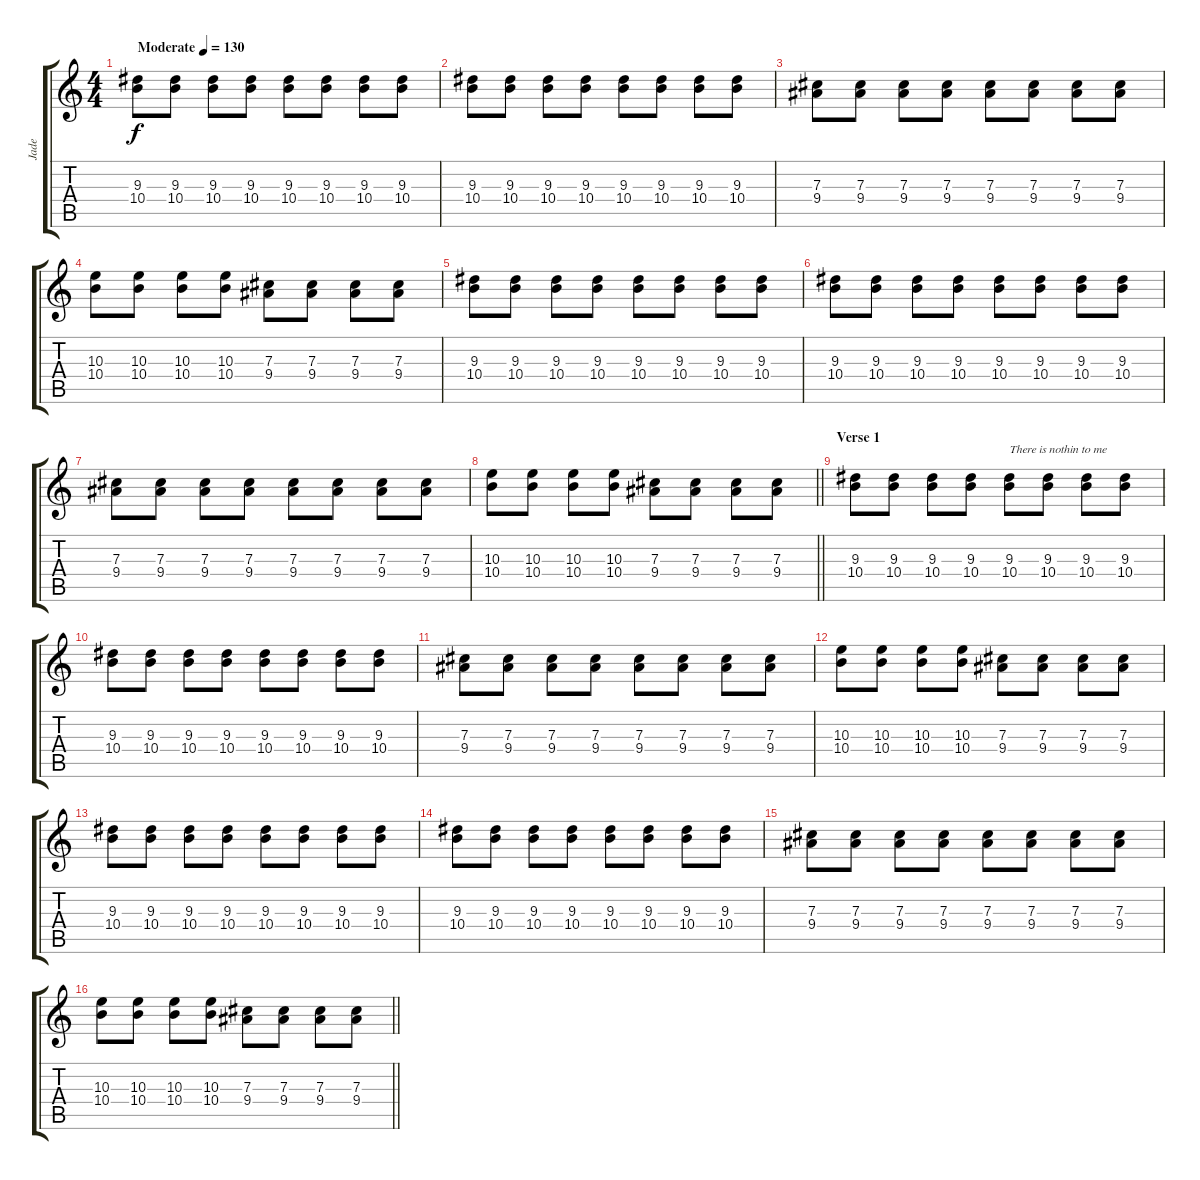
\track ("Jade  " "Jade  ") {instrument electricguitarclean}
\staff {score tabs}
\tuning (Eb4 Bb3 Gb3 Db3 Ab2 Eb2) {hide}
\ts (4 4)
\tempo (130 "Moderate")
\clef g2
\ks c
(9.3 10.4).8{dy f instrument electricguitarclean} (9.3 10.4).8 (9.3 10.4).8 (9.3 10.4).8 (9.3 10.4).8 (9.3 10.4).8 (9.3 10.4).8 (9.3 10.4).8 |
(9.3 10.4).8 (9.3 10.4).8 (9.3 10.4).8 (9.3 10.4).8 (9.3 10.4).8 (9.3 10.4).8 (9.3 10.4).8 (9.3 10.4).8 |
(7.3 9.4).8 (7.3 9.4).8 (7.3 9.4).8 (7.3 9.4).8 (7.3 9.4).8 (7.3 9.4).8 (7.3 9.4).8 (7.3 9.4).8 |
(10.3 10.4).8 (10.3 10.4).8 (10.3 10.4).8 (10.3 10.4).8 (7.3 9.4).8 (7.3 9.4).8 (7.3 9.4).8 (7.3 9.4).8 |
(9.3 10.4).8 (9.3 10.4).8 (9.3 10.4).8 (9.3 10.4).8 (9.3 10.4).8 (9.3 10.4).8 (9.3 10.4).8 (9.3 10.4).8 |
(9.3 10.4).8 (9.3 10.4).8 (9.3 10.4).8 (9.3 10.4).8 (9.3 10.4).8 (9.3 10.4).8 (9.3 10.4).8 (9.3 10.4).8 |
(7.3 9.4).8 (7.3 9.4).8 (7.3 9.4).8 (7.3 9.4).8 (7.3 9.4).8 (7.3 9.4).8 (7.3 9.4).8 (7.3 9.4).8 |
\barLineRight lightlight
(10.3 10.4).8 (10.3 10.4).8 (10.3 10.4).8 (10.3 10.4).8 (7.3 9.4).8 (7.3 9.4).8 (7.3 9.4).8 (7.3 9.4).8 |
\section ("" "Verse 1")
(9.3 10.4).8 (9.3 10.4).8 (9.3 10.4).8 (9.3 10.4).8 (9.3 10.4).8{txt "There is nothin to me"} (9.3 10.4).8 (9.3 10.4).8 (9.3 10.4).8 |
(9.3 10.4).8 (9.3 10.4).8 (9.3 10.4).8 (9.3 10.4).8 (9.3 10.4).8 (9.3 10.4).8 (9.3 10.4).8 (9.3 10.4).8 |
(7.3 9.4).8 (7.3 9.4).8 (7.3 9.4).8 (7.3 9.4).8 (7.3 9.4).8 (7.3 9.4).8 (7.3 9.4).8 (7.3 9.4).8 |
(10.3 10.4).8 (10.3 10.4).8 (10.3 10.4).8 (10.3 10.4).8 (7.3 9.4).8 (7.3 9.4).8 (7.3 9.4).8 (7.3 9.4).8 |
(9.3 10.4).8 (9.3 10.4).8 (9.3 10.4).8 (9.3 10.4).8 (9.3 10.4).8 (9.3 10.4).8 (9.3 10.4).8 (9.3 10.4).8 |
(9.3 10.4).8 (9.3 10.4).8 (9.3 10.4).8 (9.3 10.4).8 (9.3 10.4).8 (9.3 10.4).8 (9.3 10.4).8 (9.3 10.4).8 |
(7.3 9.4).8 (7.3 9.4).8 (7.3 9.4).8 (7.3 9.4).8 (7.3 9.4).8 (7.3 9.4).8 (7.3 9.4).8 (7.3 9.4).8 |
\barLineRight lightlight
(10.3 10.4).8 (10.3 10.4).8 (10.3 10.4).8 (10.3 10.4).8 (7.3 9.4).8 (7.3 9.4).8 (7.3 9.4).8 (7.3 9.4).8
